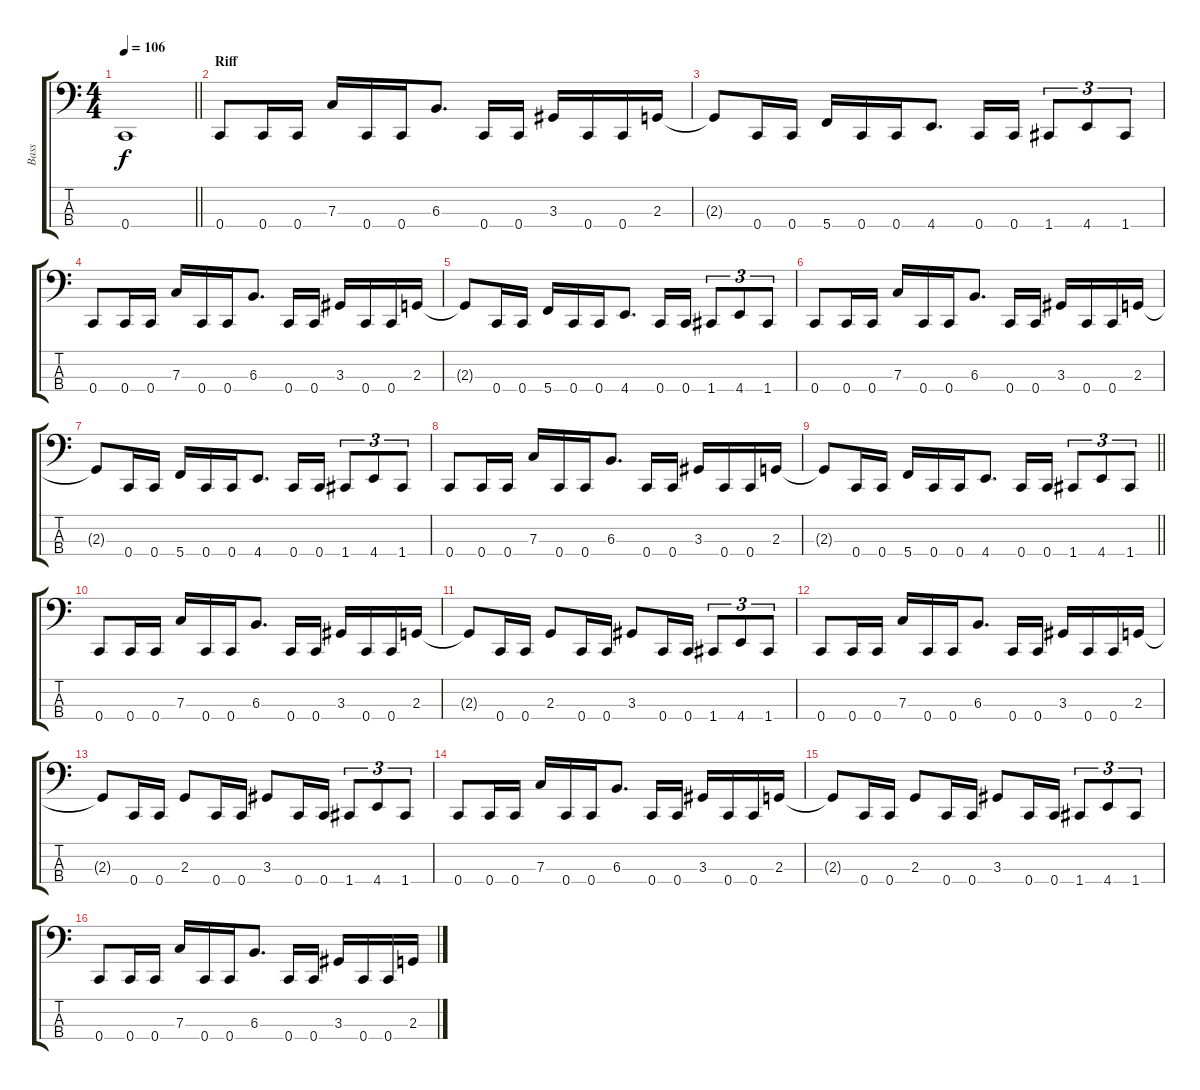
\track ("Bass" "Bass") {instrument electricbassfinger}
\staff {score tabs}
\tuning (Eb2 Bb1 F1 C1) {hide}
\ts (4 4)
\tempo 106
\clef f4
\barLineRight lightlight
\ks c
0.4{t}.1{dy f} |
\section ("" "Riff")
0.4.8 0.4.16 0.4.16 7.3.16 0.4.16 0.4.16 6.3.8{d} 0.4.16 0.4.16 3.3.16 0.4.16 0.4.16 2.3.16 |
2.3{t}.8 0.4.16 0.4.16 5.4.16 0.4.16 0.4.16 4.4.8{d} 0.4.16 0.4.16 1.4.8{tu (3 2)} 4.4.8{tu (3 2)} 1.4.8{tu (3 2)} |
0.4.8 0.4.16 0.4.16 7.3.16 0.4.16 0.4.16 6.3.8{d} 0.4.16 0.4.16 3.3.16 0.4.16 0.4.16 2.3.16 |
2.3{t}.8 0.4.16 0.4.16 5.4.16 0.4.16 0.4.16 4.4.8{d} 0.4.16 0.4.16 1.4.8{tu (3 2)} 4.4.8{tu (3 2)} 1.4.8{tu (3 2)} |
0.4.8 0.4.16 0.4.16 7.3.16 0.4.16 0.4.16 6.3.8{d} 0.4.16 0.4.16 3.3.16 0.4.16 0.4.16 2.3.16 |
2.3{t}.8 0.4.16 0.4.16 5.4.16 0.4.16 0.4.16 4.4.8{d} 0.4.16 0.4.16 1.4.8{tu (3 2)} 4.4.8{tu (3 2)} 1.4.8{tu (3 2)} |
0.4.8 0.4.16 0.4.16 7.3.16 0.4.16 0.4.16 6.3.8{d} 0.4.16 0.4.16 3.3.16 0.4.16 0.4.16 2.3.16 |
\barLineRight lightlight
2.3{t}.8 0.4.16 0.4.16 5.4.16 0.4.16 0.4.16 4.4.8{d} 0.4.16 0.4.16 1.4.8{tu (3 2)} 4.4.8{tu (3 2)} 1.4.8{tu (3 2)} |
0.4.8 0.4.16 0.4.16 7.3.16 0.4.16 0.4.16 6.3.8{d} 0.4.16 0.4.16 3.3.16 0.4.16 0.4.16 2.3.16 |
2.3{t}.8 0.4.16 0.4.16 2.3.8 0.4.16 0.4.16 3.3.8 0.4.16 0.4.16 1.4.8{tu (3 2)} 4.4.8{tu (3 2)} 1.4.8{tu (3 2)} |
0.4.8 0.4.16 0.4.16 7.3.16 0.4.16 0.4.16 6.3.8{d} 0.4.16 0.4.16 3.3.16 0.4.16 0.4.16 2.3.16 |
2.3{t}.8 0.4.16 0.4.16 2.3.8 0.4.16 0.4.16 3.3.8 0.4.16 0.4.16 1.4.8{tu (3 2)} 4.4.8{tu (3 2)} 1.4.8{tu (3 2)} |
0.4.8 0.4.16 0.4.16 7.3.16 0.4.16 0.4.16 6.3.8{d} 0.4.16 0.4.16 3.3.16 0.4.16 0.4.16 2.3.16 |
2.3{t}.8 0.4.16 0.4.16 2.3.8 0.4.16 0.4.16 3.3.8 0.4.16 0.4.16 1.4.8{tu (3 2)} 4.4.8{tu (3 2)} 1.4.8{tu (3 2)} |
0.4.8 0.4.16 0.4.16 7.3.16 0.4.16 0.4.16 6.3.8{d} 0.4.16 0.4.16 3.3.16 0.4.16 0.4.16 2.3.16
